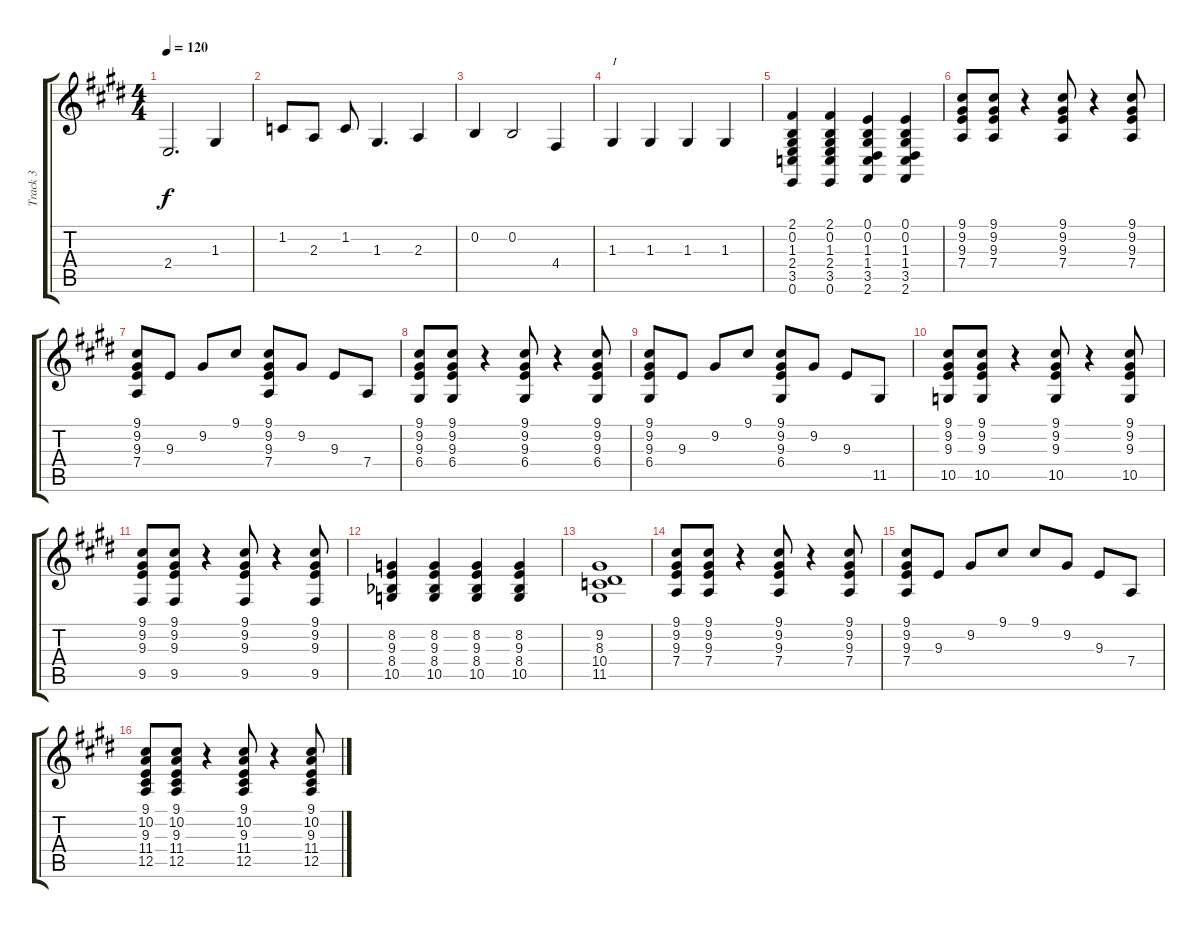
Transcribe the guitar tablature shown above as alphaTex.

\track ("Track 3" "Track 3") {instrument viola}
\staff {score tabs}
\tuning (E4 B3 G3 D3 A2 E2) {hide}
\ts (4 4)
\tempo 120
\clef g2
\ks e
2.4.2{d dy f} 1.3.4 |
1.2.8 2.3.8 1.2.8 1.3.4{d} 2.3.4 |
0.2.4 0.2.2 4.4.4 |
1.3.4{txt "I"} 1.3.4 1.3.4 1.3.4 |
(2.1 0.2 1.3 2.4 3.5 0.6).4 (2.1 0.2 1.3 2.4 3.5 0.6).4 (0.1 0.2 1.3 1.4 3.5 2.6).4 (0.1 0.2 1.3 1.4 3.5 2.6).4 |
(9.1 9.2 9.3 7.4).8 (9.1 9.2 9.3 7.4).8 r.4 (9.1 9.2 9.3 7.4).8 r.4 (9.1 9.2 9.3 7.4).8 |
(9.1 9.2 9.3 7.4).8 9.3.8 9.2.8 9.1.8 (9.1 9.2 9.3 7.4).8 9.2.8 9.3.8 7.4.8 |
(9.1 9.2 9.3 6.4).8 (9.1 9.2 9.3 6.4).8 r.4 (9.1 9.2 9.3 6.4).8 r.4 (9.1 9.2 9.3 6.4).8 |
(9.1 9.2 9.3 6.4).8 9.3.8 9.2.8 9.1.8 (9.1 9.2 9.3 6.4).8 9.2.8 9.3.8 11.5.8 |
(9.1 9.2 9.3 10.5).8 (9.1 9.2 9.3 10.5).8 r.4 (9.1 9.2 9.3 10.5).8 r.4 (9.1 9.2 9.3 10.5).8 |
(9.1 9.2 9.3 9.5).8 (9.1 9.2 9.3 9.5).8 r.4 (9.1 9.2 9.3 9.5).8 r.4 (9.1 9.2 9.3 9.5).8 |
(8.2 9.3 8.4{acc b} 10.5).4 (8.2 9.3 8.4{acc b} 10.5).4 (8.2 9.3 8.4{acc b} 10.5).4 (8.2 9.3 8.4{acc b} 10.5).4 |
(9.2 8.3 10.4 11.5).1 |
(9.1 9.2 9.3 7.4).8 (9.1 9.2 9.3 7.4).8 r.4 (9.1 9.2 9.3 7.4).8 r.4 (9.1 9.2 9.3 7.4).8 |
(9.1 9.2 9.3 7.4).8 9.3.8 9.2.8 9.1.8 9.1.8 9.2.8 9.3.8 7.4.8 |
(9.1 10.2 9.3 11.4 12.5).8 (9.1 10.2 9.3 11.4 12.5).8 r.4 (9.1 10.2 9.3 11.4 12.5).8 r.4 (9.1 10.2 9.3 11.4 12.5).8
